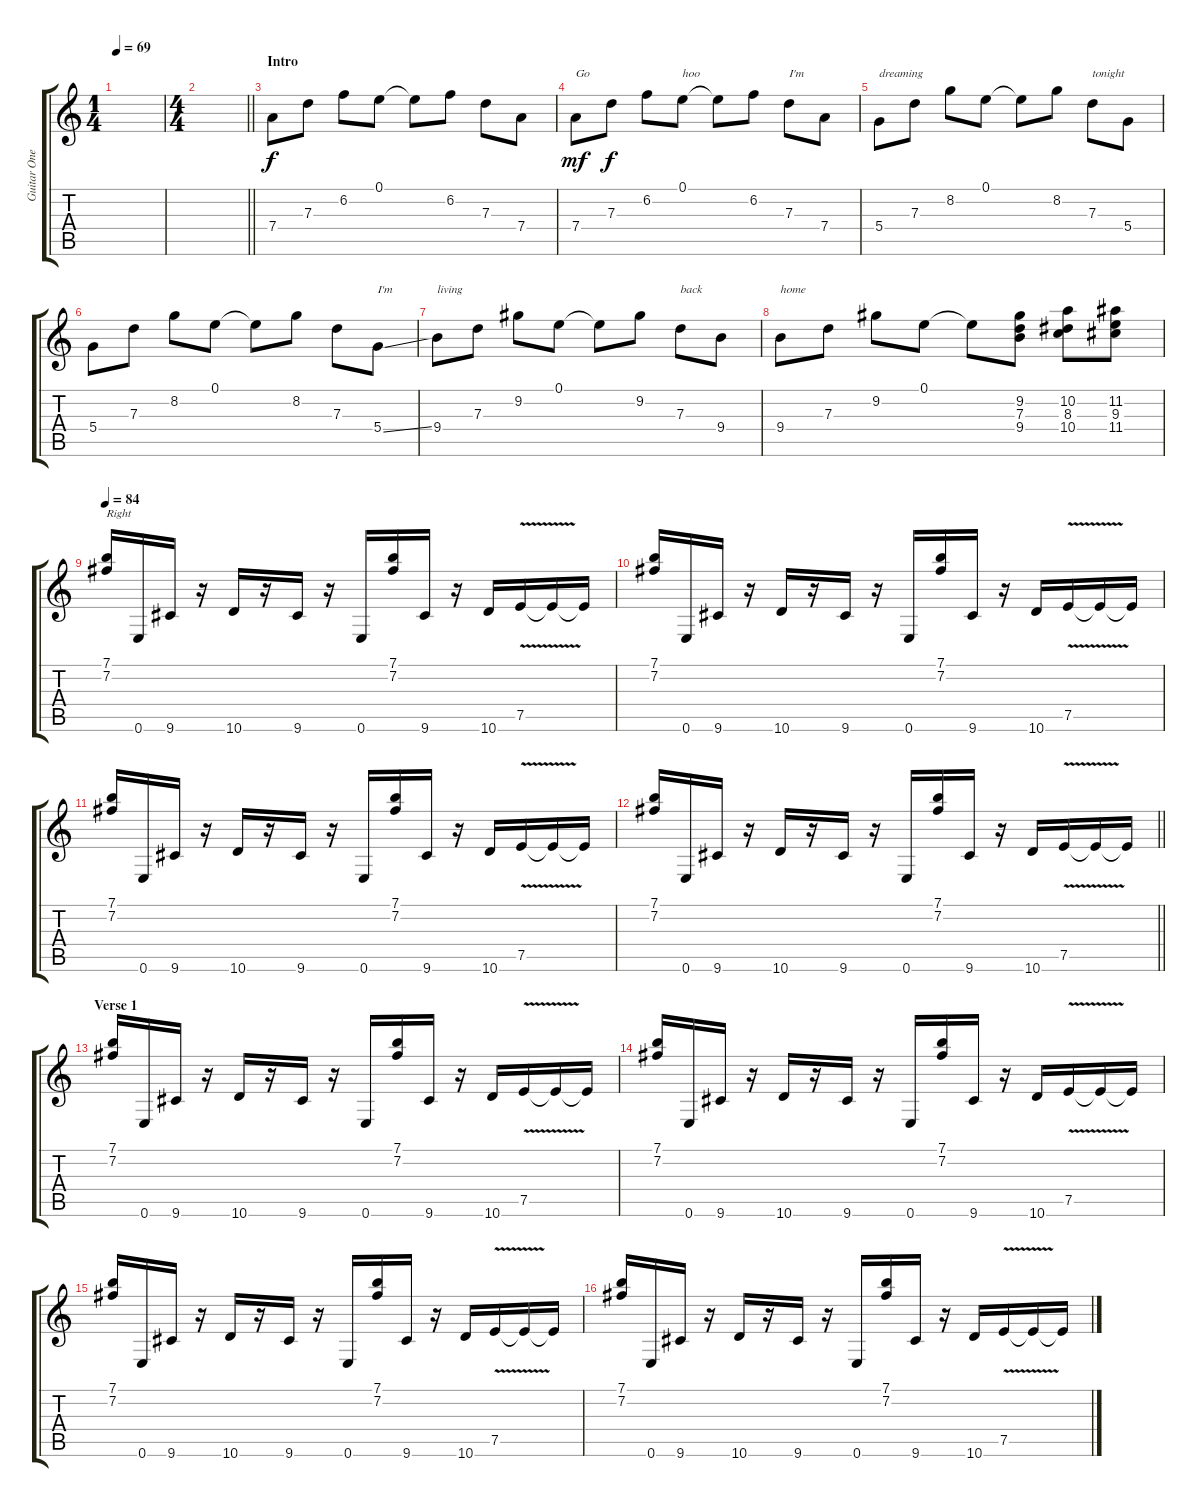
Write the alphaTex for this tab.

\track ("Guitar One" "Guitar One") {instrument distortionguitar}
\staff {score tabs}
\tuning (E4 B3 G3 D3 A2 E2) {hide}
\ts (1 4)
\tempo 69
\clef g2
\ks c
|
\ts (4 4)
\barLineRight lightlight
|
\section ("" "Intro")
7.4.8 7.3.8{dy f} 6.2.8 0.1.8 0.1{t}.8 6.2.8 7.3.8 7.4.8 |
7.4.8{txt "Go" dy mf} 7.3.8{dy f} 6.2.8 0.1.8{txt "hoo"} 0.1{t}.8 6.2.8 7.3.8{txt "I'm"} 7.4.8 |
5.4.8{txt "dreaming"} 7.3.8 8.2.8 0.1.8 0.1{t}.8 8.2.8 7.3.8{txt "tonight"} 5.4.8 |
5.4.8 7.3.8 8.2.8 0.1.8 0.1{t}.8 8.2.8 7.3.8 5.4{ss}.8{txt "I'm"} |
9.4.8{txt "living"} 7.3.8 9.2.8 0.1.8 0.1{t}.8 9.2.8 7.3.8{txt "back"} 9.4.8 |
9.4.8{txt "home"} 7.3.8 9.2.8 0.1.8 0.1{t}.8 (9.2 7.3 9.4).8 (10.2 8.3 10.4).8 (11.2 9.3 11.4).8 |
\tempo 84
(7.1 7.2).16{txt "Right"} 0.6.16 9.6.16 r.16 10.6.16 r.16 9.6.16 r.16 0.6.16 (7.1 7.2).16 9.6.16 r.16 10.6.16 7.5{v}.16 7.5{t}.16 7.5{t}.16 |
(7.1 7.2).16 0.6.16 9.6.16 r.16 10.6.16 r.16 9.6.16 r.16 0.6.16 (7.1 7.2).16 9.6.16 r.16 10.6.16 7.5{v}.16 7.5{t}.16 7.5{t}.16 |
(7.1 7.2).16 0.6.16 9.6.16 r.16 10.6.16 r.16 9.6.16 r.16 0.6.16 (7.1 7.2).16 9.6.16 r.16 10.6.16 7.5{v}.16 7.5{t}.16 7.5{t}.16 |
\barLineRight lightlight
(7.1 7.2).16 0.6.16 9.6.16 r.16 10.6.16 r.16 9.6.16 r.16 0.6.16 (7.1 7.2).16 9.6.16 r.16 10.6.16 7.5{v}.16 7.5{t}.16 7.5{t}.16 |
\section ("" "Verse 1")
(7.1 7.2).16 0.6.16 9.6.16 r.16 10.6.16 r.16 9.6.16 r.16 0.6.16 (7.1 7.2).16 9.6.16 r.16 10.6.16 7.5{v}.16 7.5{t}.16 7.5{t}.16 |
(7.1 7.2).16 0.6.16 9.6.16 r.16 10.6.16 r.16 9.6.16 r.16 0.6.16 (7.1 7.2).16 9.6.16 r.16 10.6.16 7.5{v}.16 7.5{t}.16 7.5{t}.16 |
(7.1 7.2).16 0.6.16 9.6.16 r.16 10.6.16 r.16 9.6.16 r.16 0.6.16 (7.1 7.2).16 9.6.16 r.16 10.6.16 7.5{v}.16 7.5{t}.16 7.5{t}.16 |
(7.1 7.2).16 0.6.16 9.6.16 r.16 10.6.16 r.16 9.6.16 r.16 0.6.16 (7.1 7.2).16 9.6.16 r.16 10.6.16 7.5{v}.16 7.5{t}.16 7.5{t}.16
